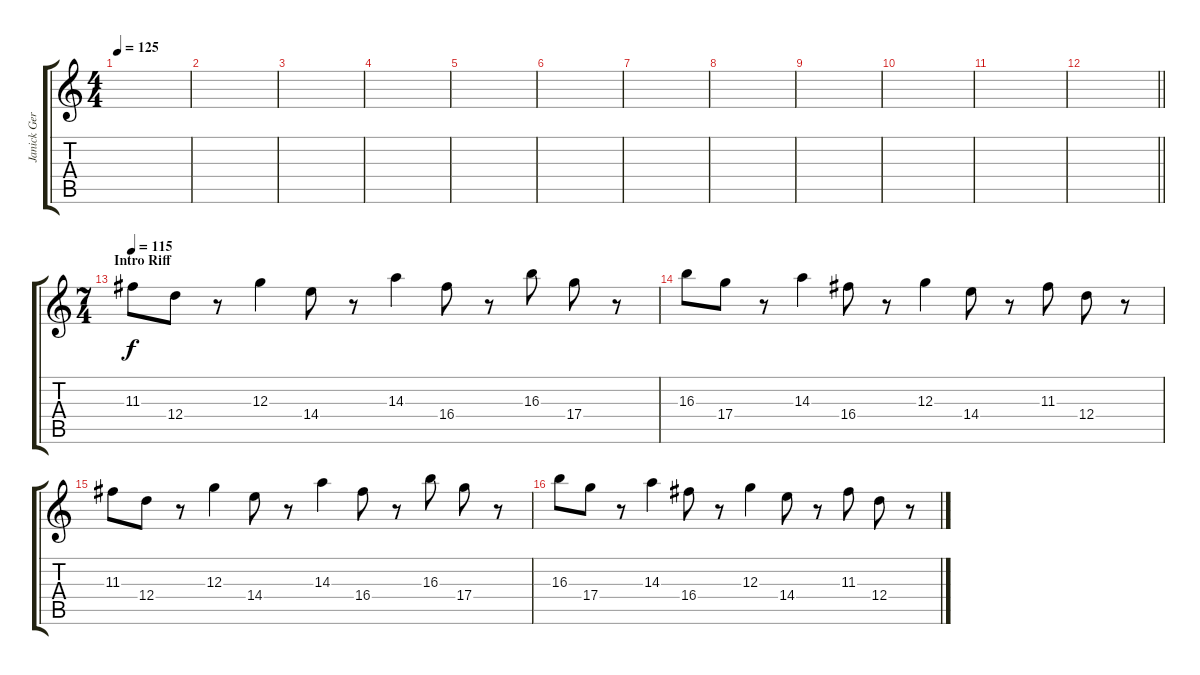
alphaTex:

\track ("Janick Gers" "Janick Ger") {instrument distortionguitar}
\staff {score tabs}
\tuning (E4 B3 G3 D3 A2 E2) {hide}
\ts (4 4)
\tempo 125
\clef g2
\ks c
|
|
|
|
|
|
|
|
|
|
|
\barLineRight lightlight
|
\ts (7 4)
\section ("" "Intro Riff")
\tempo 115
11.3.8 12.4.8 r.8 12.3.4 14.4.8 r.8 14.3.4 16.4.8 r.8 16.3.8 17.4.8 r.8 |
16.3.8 17.4.8 r.8 14.3.4 16.4.8 r.8 12.3.4 14.4.8 r.8 11.3.8 12.4.8 r.8 |
11.3.8 12.4.8 r.8 12.3.4 14.4.8 r.8 14.3.4 16.4.8 r.8 16.3.8 17.4.8 r.8 |
16.3.8 17.4.8 r.8 14.3.4 16.4.8 r.8 12.3.4 14.4.8 r.8 11.3.8 12.4.8 r.8
